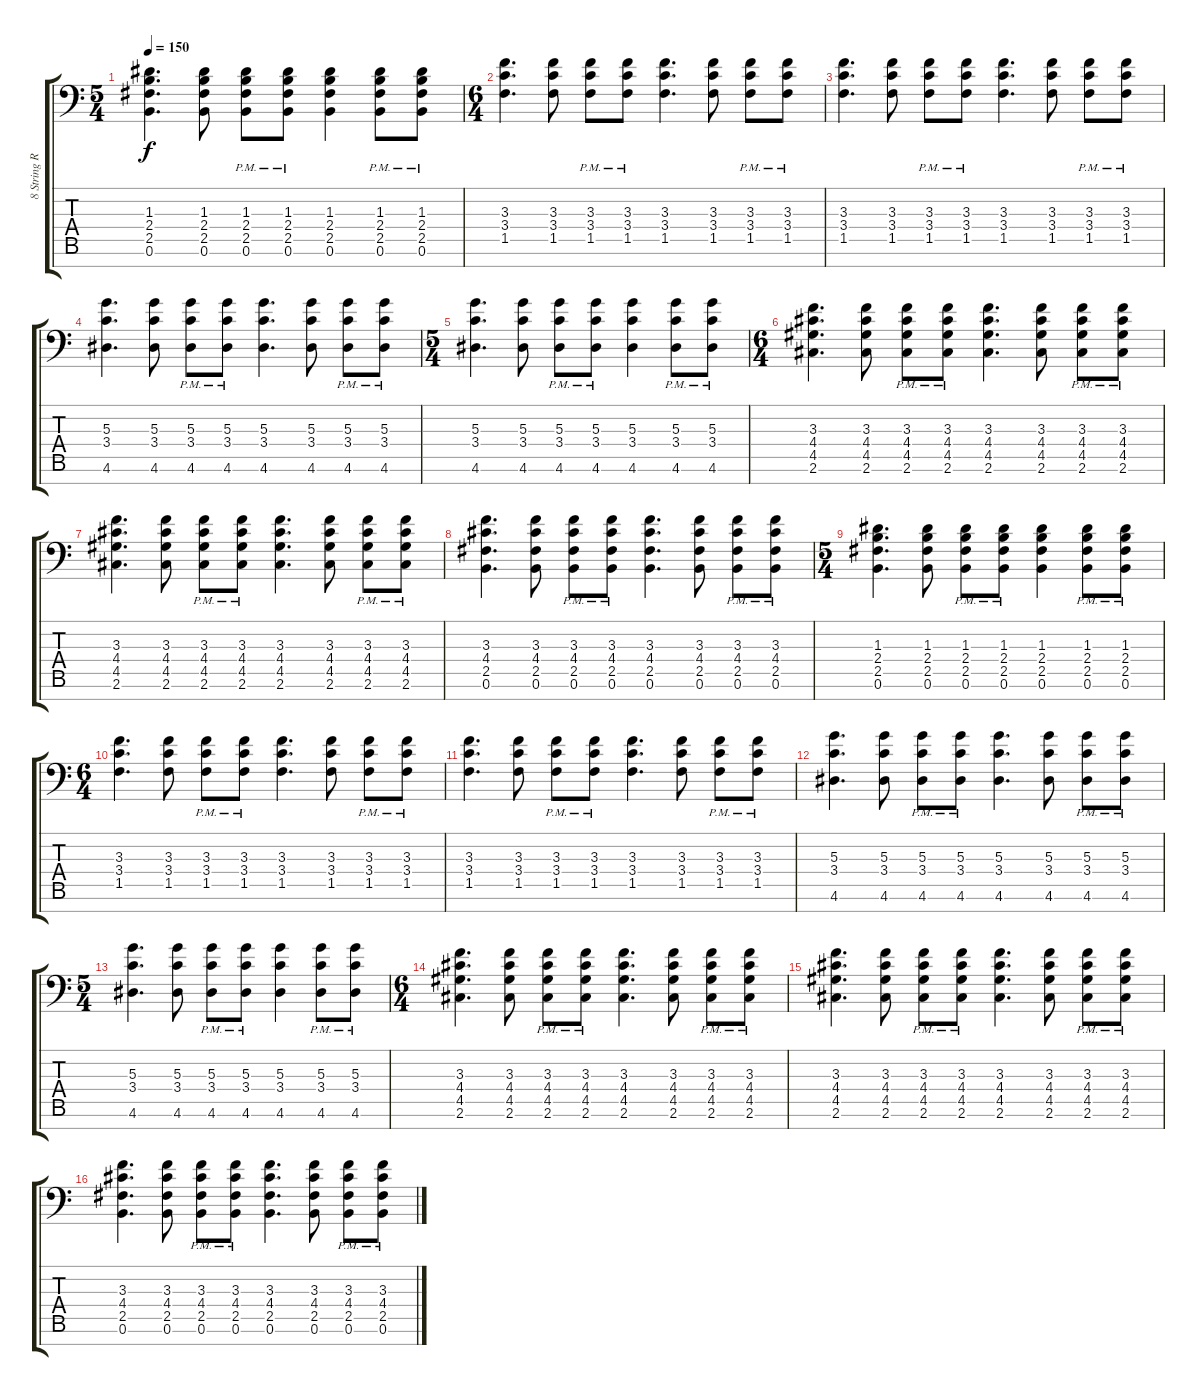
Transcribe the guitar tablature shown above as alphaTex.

\track ("8 String Rhythm L" "8 String R") {instrument distortionguitar}
\staff {score tabs}
\tuning (B3 G3 D3 A2 E2 B1 Gb1) {hide}
\ts (5 4)
\tempo 150
\clef f4
\ks c
(1.3 2.4 2.5 0.6).4{d dy f} (1.3 2.4 2.5 0.6).8 (1.3{pm} 2.4{pm} 2.5{pm} 0.6{pm}).8 (1.3{pm} 2.4{pm} 2.5{pm} 0.6{pm}).8 (1.3 2.4 2.5 0.6).4 (1.3{pm} 2.4{pm} 2.5{pm} 0.6{pm}).8 (1.3{pm} 2.4{pm} 2.5{pm} 0.6{pm}).8 |
\ts (6 4)
(3.3 3.4 1.5).4{d} (3.3 3.4 1.5).8 (3.3{pm} 3.4{pm} 1.5{pm}).8 (3.3{pm} 3.4{pm} 1.5{pm}).8 (3.3 3.4 1.5).4{d} (3.3 3.4 1.5).8 (3.3{pm} 3.4{pm} 1.5{pm}).8 (3.3{pm} 3.4{pm} 1.5{pm}).8 |
(3.3 3.4 1.5).4{d} (3.3 3.4 1.5).8 (3.3{pm} 3.4{pm} 1.5{pm}).8 (3.3{pm} 3.4{pm} 1.5{pm}).8 (3.3 3.4 1.5).4{d} (3.3 3.4 1.5).8 (3.3{pm} 3.4{pm} 1.5{pm}).8 (3.3{pm} 3.4{pm} 1.5{pm}).8 |
(5.3 3.4 4.6).4{d} (5.3 3.4 4.6).8 (5.3{pm} 3.4{pm} 4.6{pm}).8 (5.3{pm} 3.4{pm} 4.6{pm}).8 (5.3 3.4 4.6).4{d} (5.3 3.4 4.6).8 (5.3{pm} 3.4{pm} 4.6{pm}).8 (5.3{pm} 3.4{pm} 4.6{pm}).8 |
\ts (5 4)
(5.3 3.4 4.6).4{d} (5.3 3.4 4.6).8 (5.3{pm} 3.4{pm} 4.6{pm}).8 (5.3{pm} 3.4{pm} 4.6{pm}).8 (5.3 3.4 4.6).4 (5.3{pm} 3.4{pm} 4.6{pm}).8 (5.3{pm} 3.4{pm} 4.6{pm}).8 |
\ts (6 4)
(3.3 4.4 4.5 2.6).4{d} (3.3 4.4 4.5 2.6).8 (3.3{pm} 4.4{pm} 4.5{pm} 2.6{pm}).8 (3.3{pm} 4.4{pm} 4.5{pm} 2.6{pm}).8 (3.3 4.4 4.5 2.6).4{d} (3.3 4.4 4.5 2.6).8 (3.3{pm} 4.4{pm} 4.5{pm} 2.6{pm}).8 (3.3{pm} 4.4{pm} 4.5{pm} 2.6{pm}).8 |
(3.3 4.4 4.5 2.6).4{d} (3.3 4.4 4.5 2.6).8 (3.3{pm} 4.4{pm} 4.5{pm} 2.6{pm}).8 (3.3{pm} 4.4{pm} 4.5{pm} 2.6{pm}).8 (3.3 4.4 4.5 2.6).4{d} (3.3 4.4 4.5 2.6).8 (3.3{pm} 4.4{pm} 4.5{pm} 2.6{pm}).8 (3.3{pm} 4.4{pm} 4.5{pm} 2.6{pm}).8 |
(3.3 4.4 2.5 0.6).4{d} (3.3 4.4 2.5 0.6).8 (3.3{pm} 4.4{pm} 2.5{pm} 0.6{pm}).8 (3.3{pm} 4.4{pm} 2.5{pm} 0.6{pm}).8 (3.3 4.4 2.5 0.6).4{d} (3.3 4.4 2.5 0.6).8 (3.3{pm} 4.4{pm} 2.5{pm} 0.6{pm}).8 (3.3{pm} 4.4{pm} 2.5{pm} 0.6{pm}).8 |
\ts (5 4)
(1.3 2.4 2.5 0.6).4{d} (1.3 2.4 2.5 0.6).8 (1.3{pm} 2.4{pm} 2.5{pm} 0.6{pm}).8 (1.3{pm} 2.4{pm} 2.5{pm} 0.6{pm}).8 (1.3 2.4 2.5 0.6).4 (1.3{pm} 2.4{pm} 2.5{pm} 0.6{pm}).8 (1.3{pm} 2.4{pm} 2.5{pm} 0.6{pm}).8 |
\ts (6 4)
(3.3 3.4 1.5).4{d} (3.3 3.4 1.5).8 (3.3{pm} 3.4{pm} 1.5{pm}).8 (3.3{pm} 3.4{pm} 1.5{pm}).8 (3.3 3.4 1.5).4{d} (3.3 3.4 1.5).8 (3.3{pm} 3.4{pm} 1.5{pm}).8 (3.3{pm} 3.4{pm} 1.5{pm}).8 |
(3.3 3.4 1.5).4{d} (3.3 3.4 1.5).8 (3.3{pm} 3.4{pm} 1.5{pm}).8 (3.3{pm} 3.4{pm} 1.5{pm}).8 (3.3 3.4 1.5).4{d} (3.3 3.4 1.5).8 (3.3{pm} 3.4{pm} 1.5{pm}).8 (3.3{pm} 3.4{pm} 1.5{pm}).8 |
(5.3 3.4 4.6).4{d} (5.3 3.4 4.6).8 (5.3{pm} 3.4{pm} 4.6{pm}).8 (5.3{pm} 3.4{pm} 4.6{pm}).8 (5.3 3.4 4.6).4{d} (5.3 3.4 4.6).8 (5.3{pm} 3.4{pm} 4.6{pm}).8 (5.3{pm} 3.4{pm} 4.6{pm}).8 |
\ts (5 4)
(5.3 3.4 4.6).4{d} (5.3 3.4 4.6).8 (5.3{pm} 3.4{pm} 4.6{pm}).8 (5.3{pm} 3.4{pm} 4.6{pm}).8 (5.3 3.4 4.6).4 (5.3{pm} 3.4{pm} 4.6{pm}).8 (5.3{pm} 3.4{pm} 4.6{pm}).8 |
\ts (6 4)
(3.3 4.4 4.5 2.6).4{d} (3.3 4.4 4.5 2.6).8 (3.3{pm} 4.4{pm} 4.5{pm} 2.6{pm}).8 (3.3{pm} 4.4{pm} 4.5{pm} 2.6{pm}).8 (3.3 4.4 4.5 2.6).4{d} (3.3 4.4 4.5 2.6).8 (3.3{pm} 4.4{pm} 4.5{pm} 2.6{pm}).8 (3.3{pm} 4.4{pm} 4.5{pm} 2.6{pm}).8 |
(3.3 4.4 4.5 2.6).4{d} (3.3 4.4 4.5 2.6).8 (3.3{pm} 4.4{pm} 4.5{pm} 2.6{pm}).8 (3.3{pm} 4.4{pm} 4.5{pm} 2.6{pm}).8 (3.3 4.4 4.5 2.6).4{d} (3.3 4.4 4.5 2.6).8 (3.3{pm} 4.4{pm} 4.5{pm} 2.6{pm}).8 (3.3{pm} 4.4{pm} 4.5{pm} 2.6{pm}).8 |
(3.3 4.4 2.5 0.6).4{d} (3.3 4.4 2.5 0.6).8 (3.3{pm} 4.4{pm} 2.5{pm} 0.6{pm}).8 (3.3{pm} 4.4{pm} 2.5{pm} 0.6{pm}).8 (3.3 4.4 2.5 0.6).4{d} (3.3 4.4 2.5 0.6).8 (3.3{pm} 4.4{pm} 2.5{pm} 0.6{pm}).8 (3.3{pm} 4.4{pm} 2.5{pm} 0.6{pm}).8
